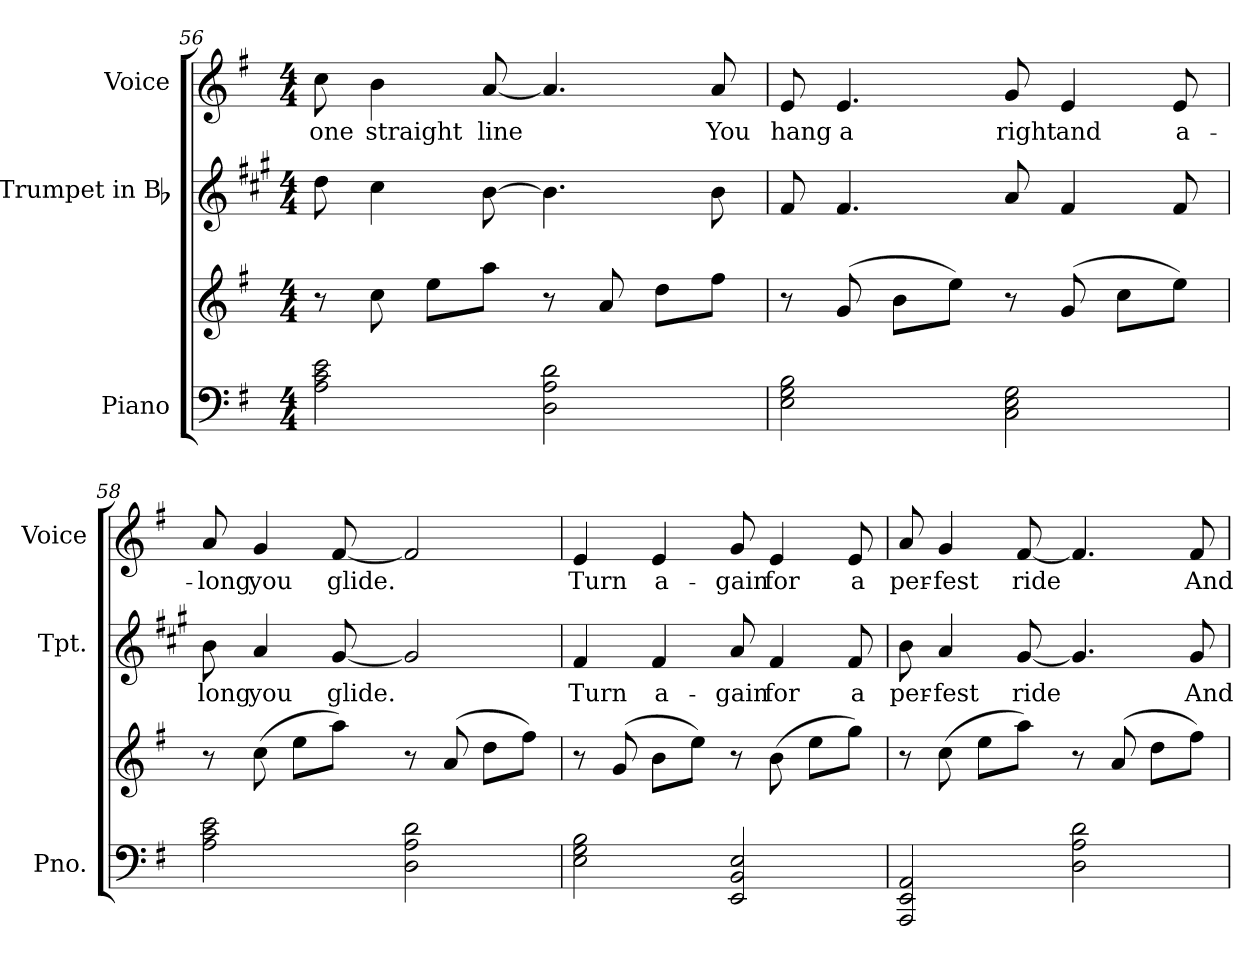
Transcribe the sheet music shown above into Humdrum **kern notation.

**kern	**kern	**kern	**text	**kern	**text
*part3	*part3	*part2	*part2	*part1	*part1
*staff4	*staff3	*staff2	*staff2	*staff1	*staff1
*I"Piano	*	*I"Trumpet in Bb	*	*I"Voice	*
*I'Pno.	*	*I'Tpt.	*	*I'Voice	*
!!LO:LB:g=z
*clefF4	*clefG2	*clefG2	*	*clefG2	*
*	*	*ITrd1c2	*	*	*
*k[f#]	*k[f#]	*k[f#]	*	*k[f#]	*
*G:	*G:	*G:	*	*G:	*
*M4/4	*M4/4	*M4/4	*	*M4/4	*
=56	=56	=56	=56	=56	=56
!	!	!	!	!	!LO:LY:b:color=#000000
2Ai\ 2ci 2ei	8r	8cci\	.	8cci\	one
!	!	!	!	!	!LO:LY:b:color=#000000
.	8cci\	4bi\	.	4bi\	straight
.	8eei\L	.	.	.	.
!	!	!	!	!	!LO:LY:b:color=#000000
.	8aai\J	[8ai\	.	[8ai/	line
2Di\ 2Ai 2di	8r	4.ai\]	.	4.ai/]	.
.	8ai/	.	.	.	.
.	8ddi\L	.	.	.	.
!	!	!	!	!	!LO:LY:b:color=#000000
.	8ff#i\J	8ai\	.	8ai/	You
=57	=57	=57	=57	=57	=57
!	!	!	!	!	!LO:LY:b:color=#000000
2Ei\ 2Gi 2Bi	8r	8ei/	.	8ei/	hang
!	!	!	!	!	!LO:LY:b:color=#000000
.	(8gi/	4.ei/	.	4.ei/	a
.	8bi\L	.	.	.	.
.	8eei\J)	.	.	.	.
!	!	!	!	!	!LO:LY:b:color=#000000
2Ci\ 2Ei 2Gi	8r	8gi/	.	8gi/	right
!	!	!	!	!	!LO:LY:b:color=#000000
.	(8gi/	4ei/	.	4ei/	and
.	8cci\L	.	.	.	.
!	!	!	!	!	!LO:LY:b:color=#000000
.	8eei\J)	8ei/	.	8ei/	a-
=58	=58	=58	=58	=58	=58
!	!	!	!LO:LY:b:color=#000000	!	!
!	!	!	!	!	!LO:LY:b:color=#000000
2Ai\ 2ci 2ei	8r	8ai\	long	8ai/	-long
!	!	!	!LO:LY:b:color=#000000	!	!
!	!	!	!	!	!LO:LY:b:color=#000000
.	(8cci\	4gi/	you	4gi/	you
.	8eei\L	.	.	.	.
!	!	!	!LO:LY:b:color=#000000	!	!
!	!	!	!	!	!LO:LY:b:color=#000000
.	8aai\J)	[8f#i/	glide.	[8f#i/	glide.
2Di\ 2Ai 2di	8r	2f#i/]	.	2f#i/]	.
.	(8ai/	.	.	.	.
.	8ddi\L	.	.	.	.
.	8ff#i\J)	.	.	.	.
=59	=59	=59	=59	=59	=59
!	!	!	!LO:LY:b:color=#000000	!	!
!	!	!	!	!	!LO:LY:b:color=#000000
2Ei\ 2Gi 2Bi	8r	4ei/	Turn	4ei/	Turn
.	(8gi/	.	.	.	.
!	!	!	!LO:LY:b:color=#000000	!	!
!	!	!	!	!	!LO:LY:b:color=#000000
.	8bi\L	4ei/	a-	4ei/	a-
.	8eei\J)	.	.	.	.
!	!	!	!LO:LY:b:color=#000000	!	!
!	!	!	!	!	!LO:LY:b:color=#000000
2EEi/ 2BBi 2Ei	8r	8gi/	-gain	8gi/	-gain
!	!	!	!LO:LY:b:color=#000000	!	!
!	!	!	!	!	!LO:LY:b:color=#000000
.	(8bi\	4ei/	for	4ei/	for
.	8eei\L	.	.	.	.
!	!	!	!LO:LY:b:color=#000000	!	!
!	!	!	!	!	!LO:LY:b:color=#000000
.	8ggi\J)	8ei/	a	8ei/	a
!!LO:LB:g=z
=60	=60	=60	=60	=60	=60
!	!	!	!LO:LY:b:color=#000000	!	!
!	!	!	!	!	!LO:LY:b:color=#000000
2AAAi/ 2EEi 2AAi	8r	8ai\	per-	8ai/	per-
!	!	!	!LO:LY:b:color=#000000	!	!
!	!	!	!	!	!LO:LY:b:color=#000000
.	(8cci\	4gi/	-fest	4gi/	-fest
.	8eei\L	.	.	.	.
!	!	!	!LO:LY:b:color=#000000	!	!
!	!	!	!	!	!LO:LY:b:color=#000000
.	8aai\J)	[8f#i/	ride	[8f#i/	ride
2Di\ 2Ai 2di	8r	4.f#i/]	.	4.f#i/]	.
.	(8ai/	.	.	.	.
.	8ddi\L	.	.	.	.
!	!	!	!LO:LY:b:color=#000000	!	!
!	!	!	!	!	!LO:LY:b:color=#000000
.	8ff#i\J)	8f#i/	And	8f#i/	And
=	=	=	=	=	=
*-	*-	*-	*-	*-	*-
